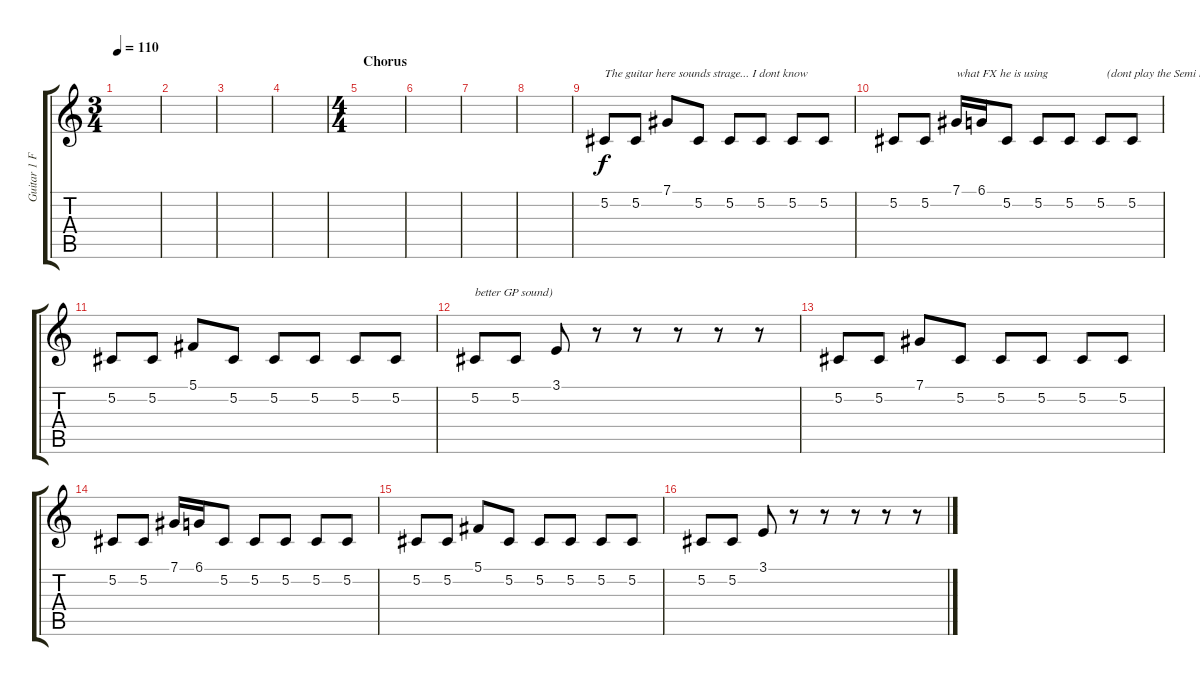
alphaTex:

\track ("Guitar 1 Fret noise" "Guitar 1 F") {instrument shanai}
\staff {score tabs}
\tuning (Db4 Ab3 E3 B2 Gb2 B1) {hide}
\ts (3 4)
\tempo 110
\clef g2
\ks c
|
|
|
|
\ts (4 4)
\section ("" "Chorus")
|
|
|
|
5.2.8{txt "The guitar here sounds strage... I dont know"} 5.2.8 7.1.8 5.2.8 5.2.8 5.2.8 5.2.8 5.2.8 |
5.2.8 5.2.8 7.1.16{txt "what FX he is using"} 6.1.16 5.2.8 5.2.8 5.2.8 5.2.8{txt "  (dont play the Semi harmonics, they are just for"} 5.2.8 |
5.2.8 5.2.8 5.1.8 5.2.8 5.2.8 5.2.8 5.2.8 5.2.8 |
5.2.8{txt "better GP sound)"} 5.2.8 3.1.8 r.8 r.8 r.8 r.8 r.8 |
5.2.8 5.2.8 7.1.8 5.2.8 5.2.8 5.2.8 5.2.8 5.2.8 |
5.2.8 5.2.8 7.1.16 6.1.16 5.2.8 5.2.8 5.2.8 5.2.8 5.2.8 |
5.2.8 5.2.8 5.1.8 5.2.8 5.2.8 5.2.8 5.2.8 5.2.8 |
5.2.8 5.2.8 3.1.8 r.8 r.8 r.8 r.8 r.8
